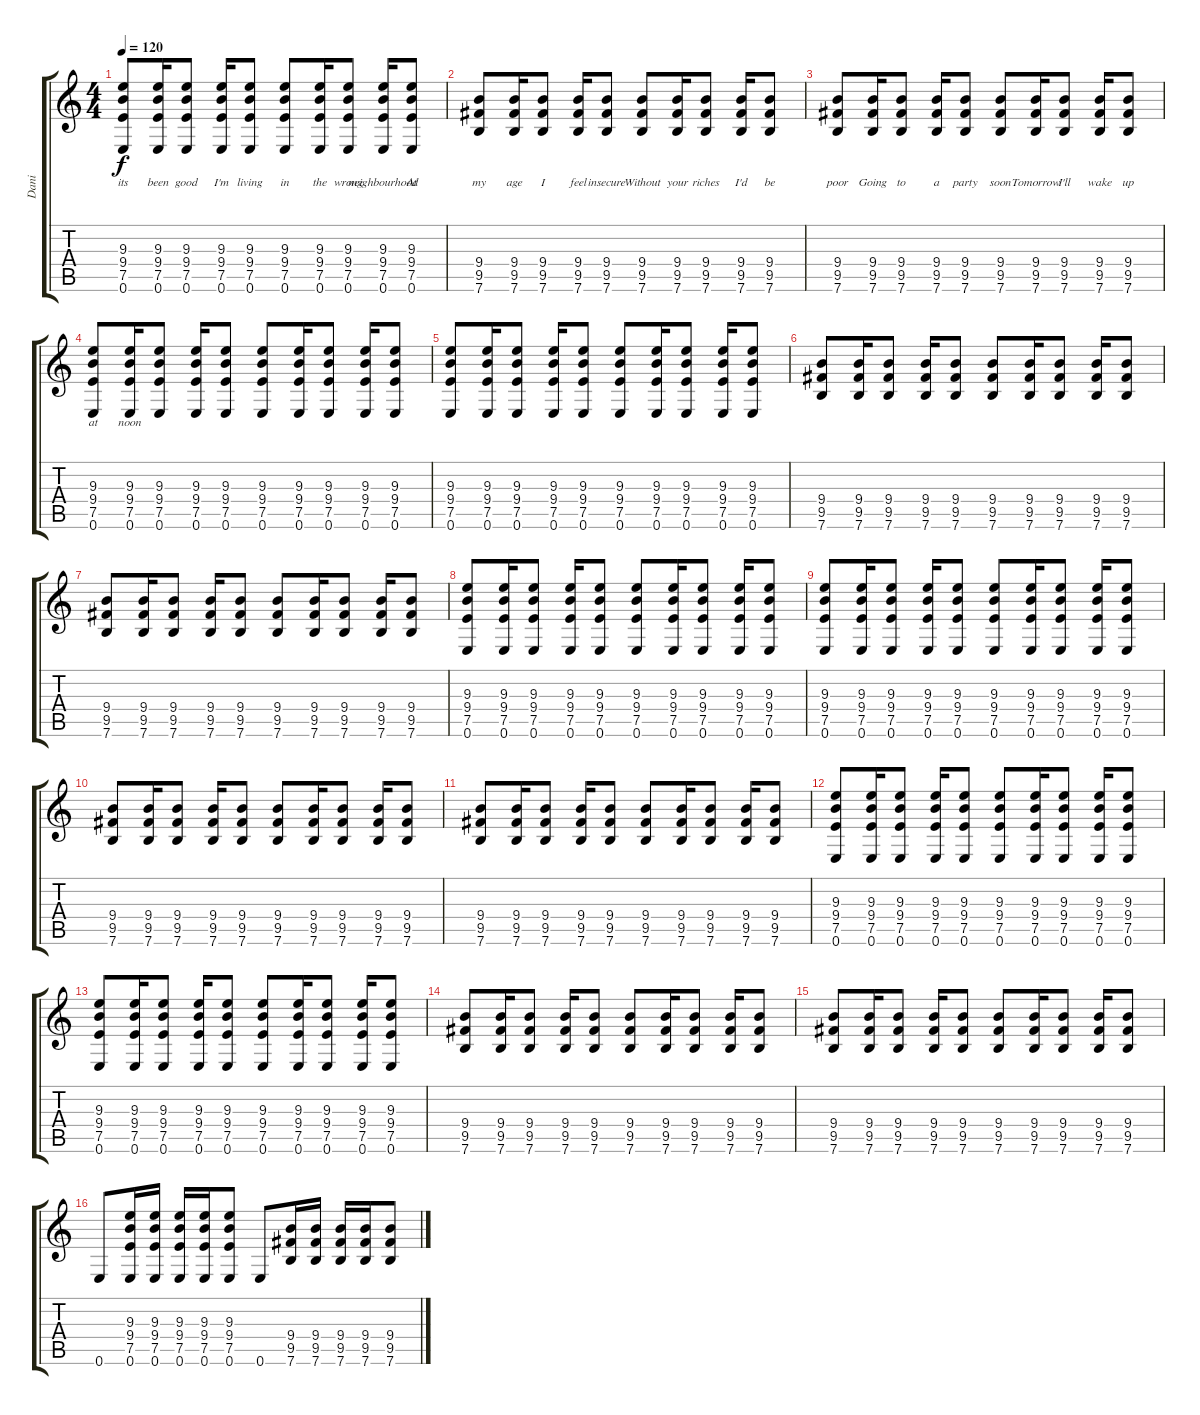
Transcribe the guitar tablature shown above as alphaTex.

\track ("Dani" "Dani") {instrument overdrivenguitar}
\staff {score tabs}
\tuning (E4 B3 G3 D3 A2 E2) {hide}
\ts (4 4)
\tempo 120
\clef g2
\ks c
(9.3 9.4 7.5 0.6).8{lyrics (0 "its") lyrics (1 "") lyrics (2 "") lyrics (3 "") lyrics (4 "") dy f} (9.3 9.4 7.5 0.6).16{lyrics (0 "been") lyrics (1 "") lyrics (2 "") lyrics (3 "") lyrics (4 "")} (9.3 9.4 7.5 0.6).8{lyrics (0 "good") lyrics (1 "") lyrics (2 "") lyrics (3 "") lyrics (4 "")} (9.3 9.4 7.5 0.6).16{lyrics (0 "I'm") lyrics (1 "") lyrics (2 "") lyrics (3 "") lyrics (4 "")} (9.3 9.4 7.5 0.6).8{lyrics (0 "living") lyrics (1 "") lyrics (2 "") lyrics (3 "") lyrics (4 "")} (9.3 9.4 7.5 0.6).8{lyrics (0 "in") lyrics (1 "") lyrics (2 "") lyrics (3 "") lyrics (4 "")} (9.3 9.4 7.5 0.6).16{lyrics (0 "the") lyrics (1 "") lyrics (2 "") lyrics (3 "") lyrics (4 "")} (9.3 9.4 7.5 0.6).8{lyrics (0 "wrong") lyrics (1 "") lyrics (2 "") lyrics (3 "") lyrics (4 "")} (9.3 9.4 7.5 0.6).16{lyrics (0 "neighbourhood") lyrics (1 "") lyrics (2 "") lyrics (3 "") lyrics (4 "")} (9.3 9.4 7.5 0.6).8{lyrics (0 "At") lyrics (1 "") lyrics (2 "") lyrics (3 "") lyrics (4 "")} |
(9.4 9.5 7.6).8{lyrics (0 "my") lyrics (1 "") lyrics (2 "") lyrics (3 "") lyrics (4 "")} (9.4 9.5 7.6).16{lyrics (0 "age") lyrics (1 "") lyrics (2 "") lyrics (3 "") lyrics (4 "")} (9.4 9.5 7.6).8{lyrics (0 "I") lyrics (1 "") lyrics (2 "") lyrics (3 "") lyrics (4 "")} (9.4 9.5 7.6).16{lyrics (0 "feel") lyrics (1 "") lyrics (2 "") lyrics (3 "") lyrics (4 "")} (9.4 9.5 7.6).8{lyrics (0 "insecure") lyrics (1 "") lyrics (2 "") lyrics (3 "") lyrics (4 "")} (9.4 9.5 7.6).8{lyrics (0 "Without") lyrics (1 "") lyrics (2 "") lyrics (3 "") lyrics (4 "")} (9.4 9.5 7.6).16{lyrics (0 "your") lyrics (1 "") lyrics (2 "") lyrics (3 "") lyrics (4 "")} (9.4 9.5 7.6).8{lyrics (0 "riches") lyrics (1 "") lyrics (2 "") lyrics (3 "") lyrics (4 "")} (9.4 9.5 7.6).16{lyrics (0 "I'd") lyrics (1 "") lyrics (2 "") lyrics (3 "") lyrics (4 "")} (9.4 9.5 7.6).8{lyrics (0 "be") lyrics (1 "") lyrics (2 "") lyrics (3 "") lyrics (4 "")} |
(9.4 9.5 7.6).8{lyrics (0 "poor") lyrics (1 "") lyrics (2 "") lyrics (3 "") lyrics (4 "")} (9.4 9.5 7.6).16{lyrics (0 "Going") lyrics (1 "") lyrics (2 "") lyrics (3 "") lyrics (4 "")} (9.4 9.5 7.6).8{lyrics (0 "to") lyrics (1 "") lyrics (2 "") lyrics (3 "") lyrics (4 "")} (9.4 9.5 7.6).16{lyrics (0 "a") lyrics (1 "") lyrics (2 "") lyrics (3 "") lyrics (4 "")} (9.4 9.5 7.6).8{lyrics (0 "party") lyrics (1 "") lyrics (2 "") lyrics (3 "") lyrics (4 "")} (9.4 9.5 7.6).8{lyrics (0 "soon") lyrics (1 "") lyrics (2 "") lyrics (3 "") lyrics (4 "")} (9.4 9.5 7.6).16{lyrics (0 "Tomorrow") lyrics (1 "") lyrics (2 "") lyrics (3 "") lyrics (4 "")} (9.4 9.5 7.6).8{lyrics (0 "I'll") lyrics (1 "") lyrics (2 "") lyrics (3 "") lyrics (4 "")} (9.4 9.5 7.6).16{lyrics (0 "wake") lyrics (1 "") lyrics (2 "") lyrics (3 "") lyrics (4 "")} (9.4 9.5 7.6).8{lyrics (0 "up") lyrics (1 "") lyrics (2 "") lyrics (3 "") lyrics (4 "")} |
(9.3 9.4 7.5 0.6).8{lyrics (0 "at") lyrics (1 "") lyrics (2 "") lyrics (3 "") lyrics (4 "")} (9.3 9.4 7.5 0.6).16{lyrics (0 "noon") lyrics (1 "") lyrics (2 "") lyrics (3 "") lyrics (4 "")} (9.3 9.4 7.5 0.6).8 (9.3 9.4 7.5 0.6).16 (9.3 9.4 7.5 0.6).8 (9.3 9.4 7.5 0.6).8 (9.3 9.4 7.5 0.6).16 (9.3 9.4 7.5 0.6).8 (9.3 9.4 7.5 0.6).16 (9.3 9.4 7.5 0.6).8 |
(9.3 9.4 7.5 0.6).8 (9.3 9.4 7.5 0.6).16 (9.3 9.4 7.5 0.6).8 (9.3 9.4 7.5 0.6).16 (9.3 9.4 7.5 0.6).8 (9.3 9.4 7.5 0.6).8 (9.3 9.4 7.5 0.6).16 (9.3 9.4 7.5 0.6).8 (9.3 9.4 7.5 0.6).16 (9.3 9.4 7.5 0.6).8 |
(9.4 9.5 7.6).8 (9.4 9.5 7.6).16 (9.4 9.5 7.6).8 (9.4 9.5 7.6).16 (9.4 9.5 7.6).8 (9.4 9.5 7.6).8 (9.4 9.5 7.6).16 (9.4 9.5 7.6).8 (9.4 9.5 7.6).16 (9.4 9.5 7.6).8 |
(9.4 9.5 7.6).8 (9.4 9.5 7.6).16 (9.4 9.5 7.6).8 (9.4 9.5 7.6).16 (9.4 9.5 7.6).8 (9.4 9.5 7.6).8 (9.4 9.5 7.6).16 (9.4 9.5 7.6).8 (9.4 9.5 7.6).16 (9.4 9.5 7.6).8 |
(9.3 9.4 7.5 0.6).8 (9.3 9.4 7.5 0.6).16 (9.3 9.4 7.5 0.6).8 (9.3 9.4 7.5 0.6).16 (9.3 9.4 7.5 0.6).8 (9.3 9.4 7.5 0.6).8 (9.3 9.4 7.5 0.6).16 (9.3 9.4 7.5 0.6).8 (9.3 9.4 7.5 0.6).16 (9.3 9.4 7.5 0.6).8 |
(9.3 9.4 7.5 0.6).8 (9.3 9.4 7.5 0.6).16 (9.3 9.4 7.5 0.6).8 (9.3 9.4 7.5 0.6).16 (9.3 9.4 7.5 0.6).8 (9.3 9.4 7.5 0.6).8 (9.3 9.4 7.5 0.6).16 (9.3 9.4 7.5 0.6).8 (9.3 9.4 7.5 0.6).16 (9.3 9.4 7.5 0.6).8 |
(9.4 9.5 7.6).8 (9.4 9.5 7.6).16 (9.4 9.5 7.6).8 (9.4 9.5 7.6).16 (9.4 9.5 7.6).8 (9.4 9.5 7.6).8 (9.4 9.5 7.6).16 (9.4 9.5 7.6).8 (9.4 9.5 7.6).16 (9.4 9.5 7.6).8 |
(9.4 9.5 7.6).8 (9.4 9.5 7.6).16 (9.4 9.5 7.6).8 (9.4 9.5 7.6).16 (9.4 9.5 7.6).8 (9.4 9.5 7.6).8 (9.4 9.5 7.6).16 (9.4 9.5 7.6).8 (9.4 9.5 7.6).16 (9.4 9.5 7.6).8 |
(9.3 9.4 7.5 0.6).8 (9.3 9.4 7.5 0.6).16 (9.3 9.4 7.5 0.6).8 (9.3 9.4 7.5 0.6).16 (9.3 9.4 7.5 0.6).8 (9.3 9.4 7.5 0.6).8 (9.3 9.4 7.5 0.6).16 (9.3 9.4 7.5 0.6).8 (9.3 9.4 7.5 0.6).16 (9.3 9.4 7.5 0.6).8 |
(9.3 9.4 7.5 0.6).8 (9.3 9.4 7.5 0.6).16 (9.3 9.4 7.5 0.6).8 (9.3 9.4 7.5 0.6).16 (9.3 9.4 7.5 0.6).8 (9.3 9.4 7.5 0.6).8 (9.3 9.4 7.5 0.6).16 (9.3 9.4 7.5 0.6).8 (9.3 9.4 7.5 0.6).16 (9.3 9.4 7.5 0.6).8 |
(9.4 9.5 7.6).8 (9.4 9.5 7.6).16 (9.4 9.5 7.6).8 (9.4 9.5 7.6).16 (9.4 9.5 7.6).8 (9.4 9.5 7.6).8 (9.4 9.5 7.6).16 (9.4 9.5 7.6).8 (9.4 9.5 7.6).16 (9.4 9.5 7.6).8 |
(9.4 9.5 7.6).8 (9.4 9.5 7.6).16 (9.4 9.5 7.6).8 (9.4 9.5 7.6).16 (9.4 9.5 7.6).8 (9.4 9.5 7.6).8 (9.4 9.5 7.6).16 (9.4 9.5 7.6).8 (9.4 9.5 7.6).16 (9.4 9.5 7.6).8 |
0.6.8 (9.3 9.4 7.5 0.6).16 (9.3 9.4 7.5 0.6).16 (9.3 9.4 7.5 0.6).16 (9.3 9.4 7.5 0.6).16 (9.3 9.4 7.5 0.6).8 0.6.8 (9.4 9.5 7.6).16 (9.4 9.5 7.6).16 (9.4 9.5 7.6).16 (9.4 9.5 7.6).16 (9.4 9.5 7.6).8
